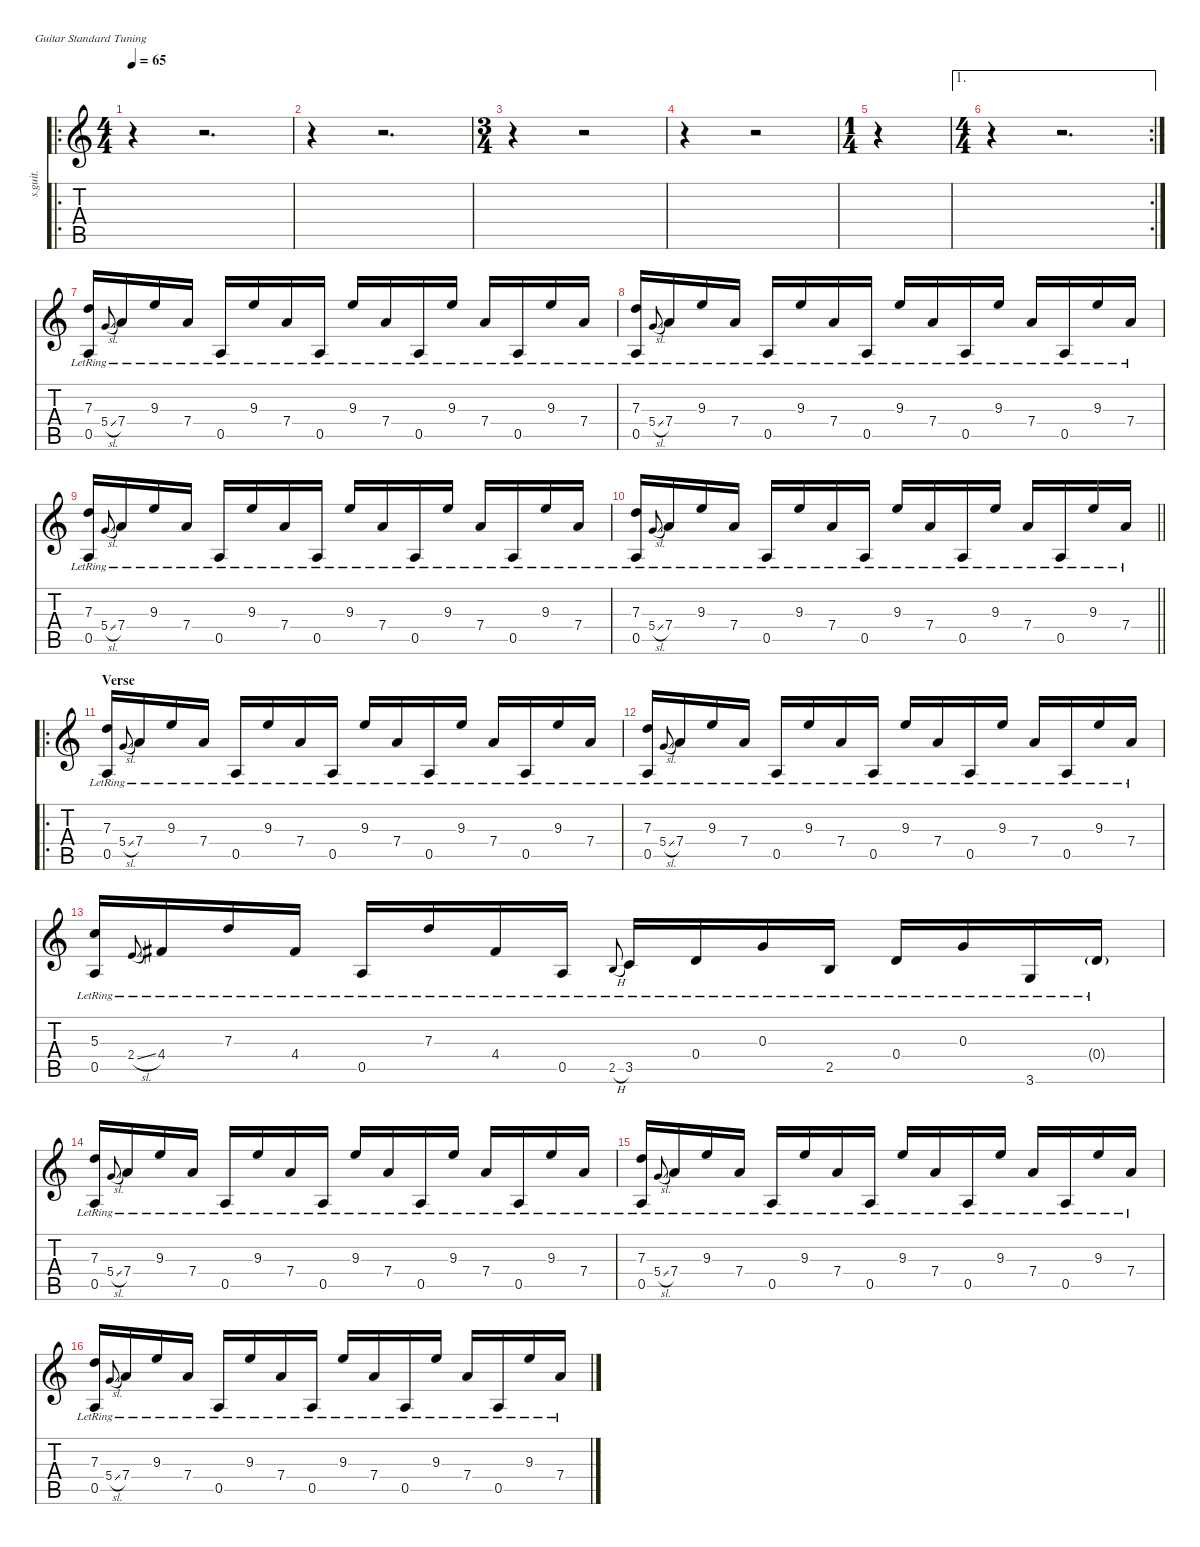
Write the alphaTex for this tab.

\defaultSystemsLayout 4
\hideDynamics
\bracketExtendMode nobrackets
\otherSystemsTrackNameOrientation horizontal
\track ("6-string guitar" "s.guit.") {instrument acousticguitarsteel}
\staff {score tabs}
\tuning (E4 B3 G3 D3 A2 E2)
\voice
\ro
\ts (4 4)
\beaming (8 2 2 2 2)
\tempo 65
\clef g2
\ks c
r.4{dy f instrument acousticguitarsteel beam Down} r.2{d beam Down} |
r.4{beam Down} r.2{d beam Down} |
\ts (3 4)
\beaming (8 2 2 2)
r.4{beam Down} r.2{beam Down} |
r.4{beam Down} r.2{beam Down} |
\ts (1 4)
\beaming (8 2)
r.4{beam Up} |
\ae 1
\rc 2
\ts (4 4)
\beaming (8 2 2 2 2)
r.4{beam Down} r.2{d beam Down} |
(7.3{lr} 0.5{lr}).16{beam Up} 5.4{sl lr}.8{gr onbeat dy p beam Up} 7.4{lr}.16{dy mp beam Up} 9.3{lr}.16{dy mf beam Up} 7.4{lr}.16{dy mp beam Up} 0.5{lr}.16{dy mf beam Up} 9.3{lr}.16{beam Up} 7.4{lr}.16{dy mp beam Up} 0.5{lr}.16{dy mf beam Up} 9.3{lr}.16{beam Up} 7.4{lr}.16{dy mp beam Up} 0.5{lr}.16{dy mf beam Up} 9.3{lr}.16{beam Up} 7.4{lr}.16{dy mp beam Up} 0.5{lr}.16{dy mf beam Up} 9.3{lr}.16{beam Up} 7.4{lr}.16{dy mp beam Up} |
(7.3{lr} 0.5{lr}).16{dy f beam Up} 5.4{sl lr}.8{gr onbeat dy p beam Up} 7.4{lr}.16{dy mp beam Up} 9.3{lr}.16{dy mf beam Up} 7.4{lr}.16{dy mp beam Up} 0.5{lr}.16{dy mf beam Up} 9.3{lr}.16{beam Up} 7.4{lr}.16{dy mp beam Up} 0.5{lr}.16{dy mf beam Up} 9.3{lr}.16{beam Up} 7.4{lr}.16{dy mp beam Up} 0.5{lr}.16{dy mf beam Up} 9.3{lr}.16{beam Up} 7.4{lr}.16{dy mp beam Up} 0.5{lr}.16{dy mf beam Up} 9.3{lr}.16{beam Up} 7.4{lr}.16{dy mp beam Up} |
(7.3{lr} 0.5{lr}).16{dy f beam Up} 5.4{sl lr}.8{gr onbeat dy p beam Up} 7.4{lr}.16{dy mp beam Up} 9.3{lr}.16{dy mf beam Up} 7.4{lr}.16{dy mp beam Up} 0.5{lr}.16{dy mf beam Up} 9.3{lr}.16{beam Up} 7.4{lr}.16{dy mp beam Up} 0.5{lr}.16{dy mf beam Up} 9.3{lr}.16{beam Up} 7.4{lr}.16{dy mp beam Up} 0.5{lr}.16{dy mf beam Up} 9.3{lr}.16{beam Up} 7.4{lr}.16{dy mp beam Up} 0.5{lr}.16{dy mf beam Up} 9.3{lr}.16{beam Up} 7.4{lr}.16{dy mp beam Up} |
\barLineRight lightlight
(7.3{lr} 0.5{lr}).16{dy f beam Up} 5.4{sl lr}.8{gr onbeat dy p beam Up} 7.4{lr}.16{dy mp beam Up} 9.3{lr}.16{dy mf beam Up} 7.4{lr}.16{dy mp beam Up} 0.5{lr}.16{dy mf beam Up} 9.3{lr}.16{beam Up} 7.4{lr}.16{dy mp beam Up} 0.5{lr}.16{dy mf beam Up} 9.3{lr}.16{beam Up} 7.4{lr}.16{dy mp beam Up} 0.5{lr}.16{dy mf beam Up} 9.3{lr}.16{beam Up} 7.4{lr}.16{dy mp beam Up} 0.5{lr}.16{dy mf beam Up} 9.3{lr}.16{beam Up} 7.4{lr}.16{dy mp beam Up} |
\ro
\section ("" "Verse")
(7.3{lr} 0.5{lr}).16{dy f beam Up} 5.4{sl lr}.8{gr onbeat dy p beam Up} 7.4{lr}.16{dy mp beam Up} 9.3{lr}.16{dy mf beam Up} 7.4{lr}.16{dy mp beam Up} 0.5{lr}.16{dy mf beam Up} 9.3{lr}.16{beam Up} 7.4{lr}.16{dy mp beam Up} 0.5{lr}.16{dy mf beam Up} 9.3{lr}.16{beam Up} 7.4{lr}.16{dy mp beam Up} 0.5{lr}.16{dy mf beam Up} 9.3{lr}.16{beam Up} 7.4{lr}.16{dy mp beam Up} 0.5{lr}.16{dy mf beam Up} 9.3{lr}.16{beam Up} 7.4{lr}.16{dy mp beam Up} |
(7.3{lr} 0.5{lr}).16{dy f beam Up} 5.4{sl lr}.8{gr onbeat dy p beam Up} 7.4{lr}.16{dy mp beam Up} 9.3{lr}.16{dy mf beam Up} 7.4{lr}.16{dy mp beam Up} 0.5{lr}.16{dy mf beam Up} 9.3{lr}.16{beam Up} 7.4{lr}.16{dy mp beam Up} 0.5{lr}.16{dy mf beam Up} 9.3{lr}.16{beam Up} 7.4{lr}.16{dy mp beam Up} 0.5{lr}.16{dy mf beam Up} 9.3{lr}.16{beam Up} 7.4{lr}.16{dy mp beam Up} 0.5{lr}.16{dy mf beam Up} 9.3{lr}.16{beam Up} 7.4{lr}.16{dy mp beam Up} |
(5.3{lr} 0.5{lr}).16{dy f beam Up} 2.4{sl lr}.8{gr onbeat dy p beam Up} 4.4{lr acc #}.16{dy mp beam Up} 7.3{lr}.16{dy mf beam Up} 4.4{lr acc #}.16{dy mp beam Up} 0.5{lr}.16{dy mf beam Up} 7.3{lr}.16{beam Up} 4.4{lr acc #}.16{dy mp beam Up} 0.5{lr}.16{dy mf beam Up} 2.5{h lr}.8{gr onbeat dy mp beam Up} 3.5{lr}.16{dy mf beam Up} 0.4{lr}.16{beam Up} 0.3{lr}.16{beam Up} 2.5{lr}.16{beam Up} 0.4{lr}.16{beam Up} 0.3{lr}.16{beam Up} 3.6{lr}.16{beam Up} 0.4{g lr}.16{dy mp beam Up} |
(7.3{lr} 0.5{lr}).16{dy f beam Up} 5.4{sl lr}.8{gr onbeat dy p beam Up} 7.4{lr}.16{dy mp beam Up} 9.3{lr}.16{dy mf beam Up} 7.4{lr}.16{dy mp beam Up} 0.5{lr}.16{dy mf beam Up} 9.3{lr}.16{beam Up} 7.4{lr}.16{dy mp beam Up} 0.5{lr}.16{dy mf beam Up} 9.3{lr}.16{beam Up} 7.4{lr}.16{dy mp beam Up} 0.5{lr}.16{dy mf beam Up} 9.3{lr}.16{beam Up} 7.4{lr}.16{dy mp beam Up} 0.5{lr}.16{dy mf beam Up} 9.3{lr}.16{beam Up} 7.4{lr}.16{dy mp beam Up} |
(7.3{lr} 0.5{lr}).16{dy f beam Up} 5.4{sl lr}.8{gr onbeat dy p beam Up} 7.4{lr}.16{dy mp beam Up} 9.3{lr}.16{dy mf beam Up} 7.4{lr}.16{dy mp beam Up} 0.5{lr}.16{dy mf beam Up} 9.3{lr}.16{beam Up} 7.4{lr}.16{dy mp beam Up} 0.5{lr}.16{dy mf beam Up} 9.3{lr}.16{beam Up} 7.4{lr}.16{dy mp beam Up} 0.5{lr}.16{dy mf beam Up} 9.3{lr}.16{beam Up} 7.4{lr}.16{dy mp beam Up} 0.5{lr}.16{dy mf beam Up} 9.3{lr}.16{beam Up} 7.4{lr}.16{dy mp beam Up} |
(7.3{lr} 0.5{lr}).16{dy f beam Up} 5.4{sl lr}.8{gr onbeat dy p beam Up} 7.4{lr}.16{dy mp beam Up} 9.3{lr}.16{dy mf beam Up} 7.4{lr}.16{dy mp beam Up} 0.5{lr}.16{dy mf beam Up} 9.3{lr}.16{beam Up} 7.4{lr}.16{dy mp beam Up} 0.5{lr}.16{dy mf beam Up} 9.3{lr}.16{beam Up} 7.4{lr}.16{dy mp beam Up} 0.5{lr}.16{dy mf beam Up} 9.3{lr}.16{beam Up} 7.4{lr}.16{dy mp beam Up} 0.5{lr}.16{dy mf beam Up} 9.3{lr}.16{beam Up} 7.4{lr}.16{dy mp beam Up}
\voice
\clef g2
\ottava regular
\simile none
\ks c
|
|
|
|
r.4{dy mf beam Down} |
|
|
|
|
\barLineRight lightlight
|
|
|
|
|
|
